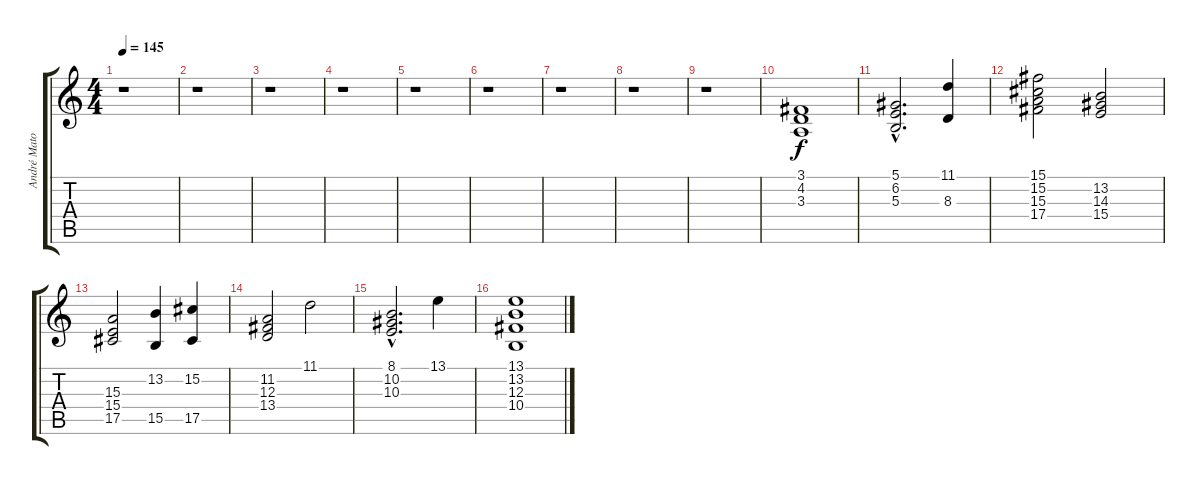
\track ("André Matos - Choir" "André Mato") {instrument choiraahs}
\staff {score tabs}
\tuning (Eb4 Bb3 Gb3 Db3 Ab2 Eb2) {hide}
\ts (4 4)
\tempo 145
\clef g2
\ks c
r.1{dy f} |
r.1 |
r.1 |
r.1 |
r.1 |
r.1 |
r.1 |
r.1 |
r.1 |
(3.1 4.2 3.3).1 |
(5.1{hac} 6.2{hac} 5.3{hac}).2{d} (11.1 8.3).4 |
(15.1 15.2 15.3 17.4).2 (13.2 14.3 15.4).2 |
(15.3 15.4 17.5).2 (13.2 15.5).4 (15.2 17.5).4 |
(11.2 12.3 13.4).2 11.1.2 |
(8.1{hac} 10.2{hac} 10.3{hac}).2{d} 13.1.4 |
(13.1 13.2 12.3 10.4).1
